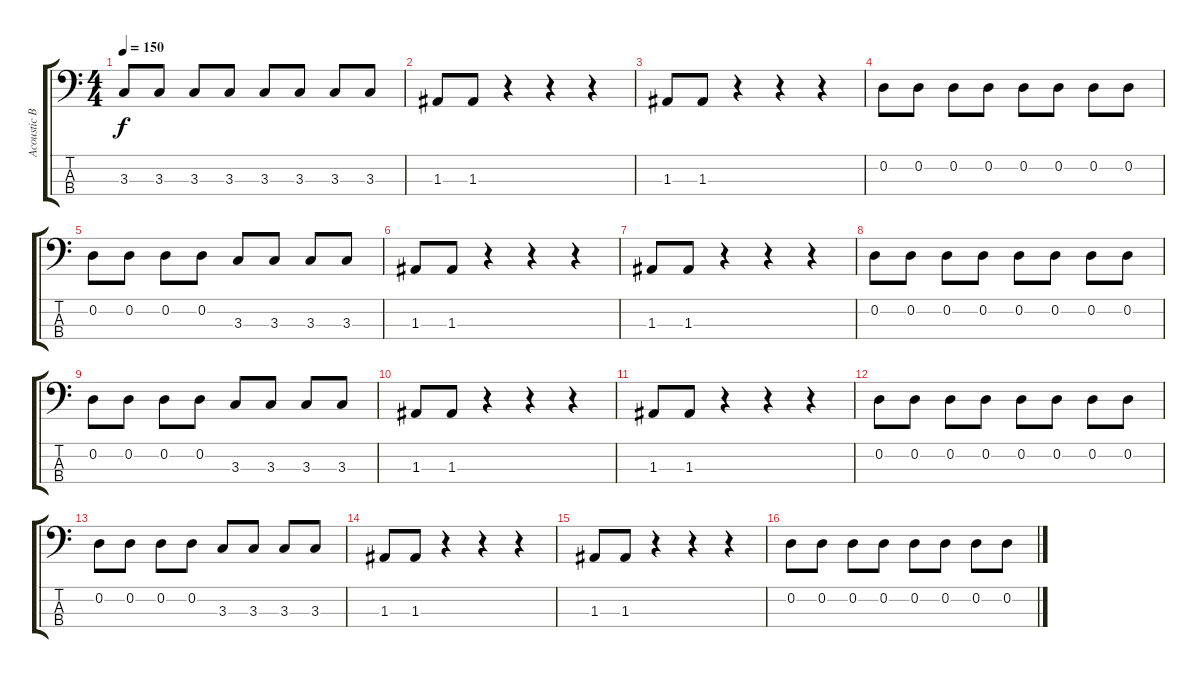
\track ("Acoustic Bass" "Acoustic B") {instrument acousticbass}
\staff {score tabs}
\tuning (G2 D2 A1 D1) {hide}
\ts (4 4)
\tempo 150
\clef f4
\ks c
3.3.8{dy f} 3.3.8 3.3.8 3.3.8 3.3.8 3.3.8 3.3.8 3.3.8 |
1.3.8 1.3.8 r.4 r.4 r.4 |
1.3.8 1.3.8 r.4 r.4 r.4 |
0.2.8 0.2.8 0.2.8 0.2.8 0.2.8 0.2.8 0.2.8 0.2.8 |
0.2.8 0.2.8 0.2.8 0.2.8 3.3.8 3.3.8 3.3.8 3.3.8 |
1.3.8 1.3.8 r.4 r.4 r.4 |
1.3.8 1.3.8 r.4 r.4 r.4 |
0.2.8 0.2.8 0.2.8 0.2.8 0.2.8 0.2.8 0.2.8 0.2.8 |
0.2.8 0.2.8 0.2.8 0.2.8 3.3.8 3.3.8 3.3.8 3.3.8 |
1.3.8 1.3.8 r.4 r.4 r.4 |
1.3.8 1.3.8 r.4 r.4 r.4 |
0.2.8 0.2.8 0.2.8 0.2.8 0.2.8 0.2.8 0.2.8 0.2.8 |
0.2.8 0.2.8 0.2.8 0.2.8 3.3.8 3.3.8 3.3.8 3.3.8 |
1.3.8 1.3.8 r.4 r.4 r.4 |
1.3.8 1.3.8 r.4 r.4 r.4 |
0.2.8 0.2.8 0.2.8 0.2.8 0.2.8 0.2.8 0.2.8 0.2.8
